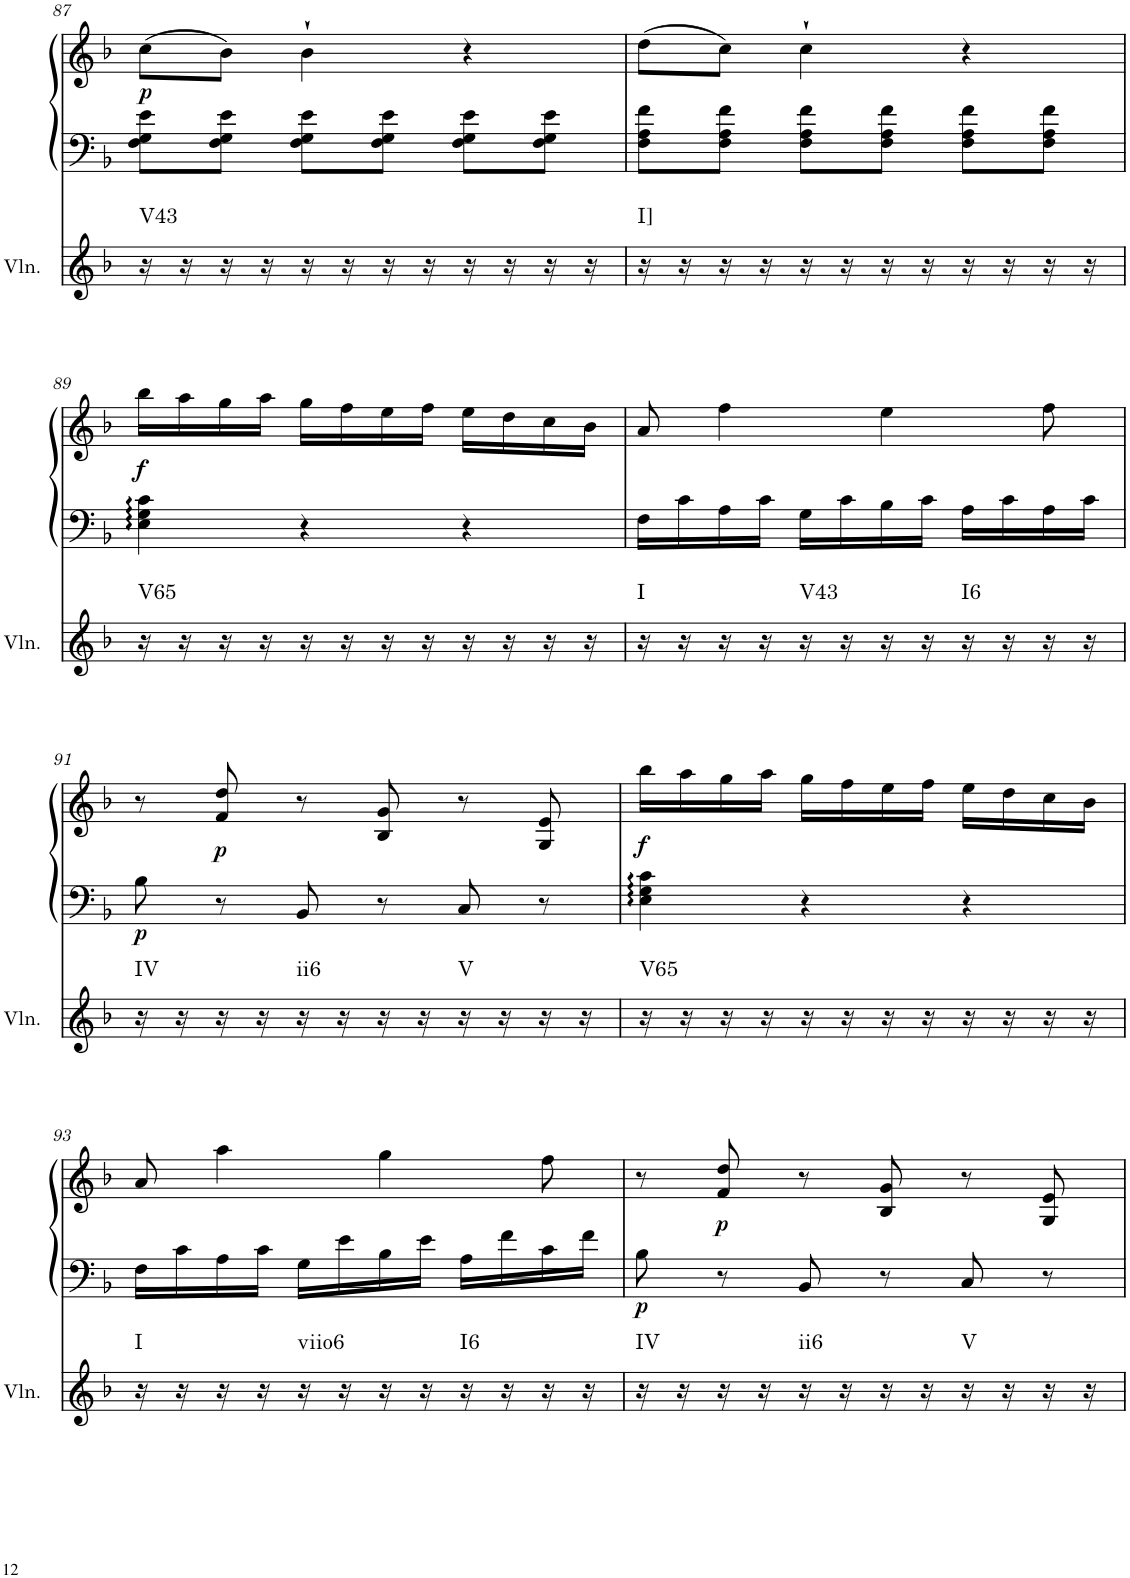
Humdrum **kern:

**kern	**harte	**kern	**kern	**dynam
*part2	*part2	*part1	*part1	*part1
*staff3	*	*staff2	*staff1	*staff1/2
*I"Violin	*	*I"Klavier linke Hand	*	*
*I'Vln.	*	*	*	*
!!LO:PB:g=z
*clefG2	*	*clefG2	*clefG2	*
*k[b-]	*	*k[b-]	*k[b-]	*
*M3/4	*	*M3/4	*M3/4	*
=87	=87	=87	=87	=87
!	!LO:H:kt=V43	!	!	!LO:DY:b
16r	N	8F\ 8G\ 8e\L	(8cc\L	p
16r	.	.	.	.
16r	.	8F\ 8G\ 8e\J	8b-\J)	.
16r	.	.	.	.
16r	.	8F\ 8G\ 8e\L	4b-`\	.
16r	.	.	.	.
16r	.	8F\ 8G\ 8e\J	.	.
16r	.	.	.	.
16r	.	8F\ 8G\ 8e\L	4r	.
16r	.	.	.	.
16r	.	8F\ 8G\ 8e\J	.	.
16r	.	.	.	.
=88	=88	=88	=88	=88
!	!LO:H:kt=I]	!	!	!
16r	N	8F\ 8A\ 8f\L	(8dd\L	.
16r	.	.	.	.
16r	.	8F\ 8A\ 8f\J	8cc\J)	.
16r	.	.	.	.
16r	.	8F\ 8A\ 8f\L	4cc`\	.
16r	.	.	.	.
16r	.	8F\ 8A\ 8f\J	.	.
16r	.	.	.	.
16r	.	8F\ 8A\ 8f\L	4r	.
16r	.	.	.	.
16r	.	8F\ 8A\ 8f\J	.	.
16r	.	.	.	.
!!LO:LB:g=z
=89	=89	=89	=89	=89
!	!LO:H:kt=V65	!	!	!LO:DY:b
16r	N	4E\ 4G\ 4c\	16bb-\LL	f
16r	.	.	16aa\	.
16r	.	.	16gg\	.
16r	.	.	16aa\JJ	.
16r	.	4r	16gg\LL	.
16r	.	.	16ff\	.
16r	.	.	16ee\	.
16r	.	.	16ff\JJ	.
16r	.	4r	16ee\LL	.
16r	.	.	16dd\	.
16r	.	.	16cc\	.
16r	.	.	16b-\JJ	.
=90	=90	=90	=90	=90
!	!LO:H:kt=I	!	!	!
16r	N	16F\LL	8a/	.
16r	.	16c\	.	.
16r	.	16A\	4ff\	.
16r	.	16c\JJ	.	.
!	!LO:H:kt=V43	!	!	!
16r	N	16G\LL	.	.
16r	.	16c\	.	.
16r	.	16B-\	4ee\	.
16r	.	16c\JJ	.	.
!	!LO:H:kt=I6	!	!	!
16r	N	16A\LL	.	.
16r	.	16c\	.	.
16r	.	16A\	8ff\	.
16r	.	16c\JJ	.	.
!!LO:LB:g=z
=91	=91	=91	=91	=91
!	!LO:H:kt=IV	!	!	!LO:DY:b=2
16r	N	8B-\	8r	p
16r	.	.	.	.
!	!	!	!	!LO:DY:b
16r	.	8r	8f/ 8dd/	p
16r	.	.	.	.
!	!LO:H:kt=ii6	!	!	!
16r	N	8BB-/	8r	.
16r	.	.	.	.
16r	.	8r	8B-/ 8g/	.
16r	.	.	.	.
!	!LO:H:kt=V	!	!	!
16r	N	8C/	8r	.
16r	.	.	.	.
16r	.	8r	8G/ 8e/	.
16r	.	.	.	.
=92	=92	=92	=92	=92
!	!LO:H:kt=V65	!	!	!LO:DY:b
16r	N	4E\ 4G\ 4c\	16bb-\LL	f
16r	.	.	16aa\	.
16r	.	.	16gg\	.
16r	.	.	16aa\JJ	.
16r	.	4r	16gg\LL	.
16r	.	.	16ff\	.
16r	.	.	16ee\	.
16r	.	.	16ff\JJ	.
16r	.	4r	16ee\LL	.
16r	.	.	16dd\	.
16r	.	.	16cc\	.
16r	.	.	16b-\JJ	.
!!LO:LB:g=z
=93	=93	=93	=93	=93
!	!LO:H:kt=I	!	!	!
16r	N	16F\LL	8a/	.
16r	.	16c\	.	.
16r	.	16A\	4aa\	.
16r	.	16c\JJ	.	.
!	!LO:H:kt=viio6	!	!	!
16r	N	16G\LL	.	.
16r	.	16e\	.	.
16r	.	16B-\	4gg\	.
16r	.	16e\JJ	.	.
!	!LO:H:kt=I6	!	!	!
16r	N	16A\LL	.	.
16r	.	16f\	.	.
16r	.	16c\	8ff\	.
16r	.	16f\JJ	.	.
=94	=94	=94	=94	=94
!	!LO:H:kt=IV	!	!	!LO:DY:b=2
16r	N	8B-\	8r	p
16r	.	.	.	.
!	!	!	!	!LO:DY:b
16r	.	8r	8f/ 8dd/	p
16r	.	.	.	.
!	!LO:H:kt=ii6	!	!	!
16r	N	8BB-/	8r	.
16r	.	.	.	.
16r	.	8r	8B-/ 8g/	.
16r	.	.	.	.
!	!LO:H:kt=V	!	!	!
16r	N	8C/	8r	.
16r	.	.	.	.
16r	.	8r	8G/ 8e/	.
16r	.	.	.	.
=	=	=	=	=
*-	*-	*-	*-	*-
